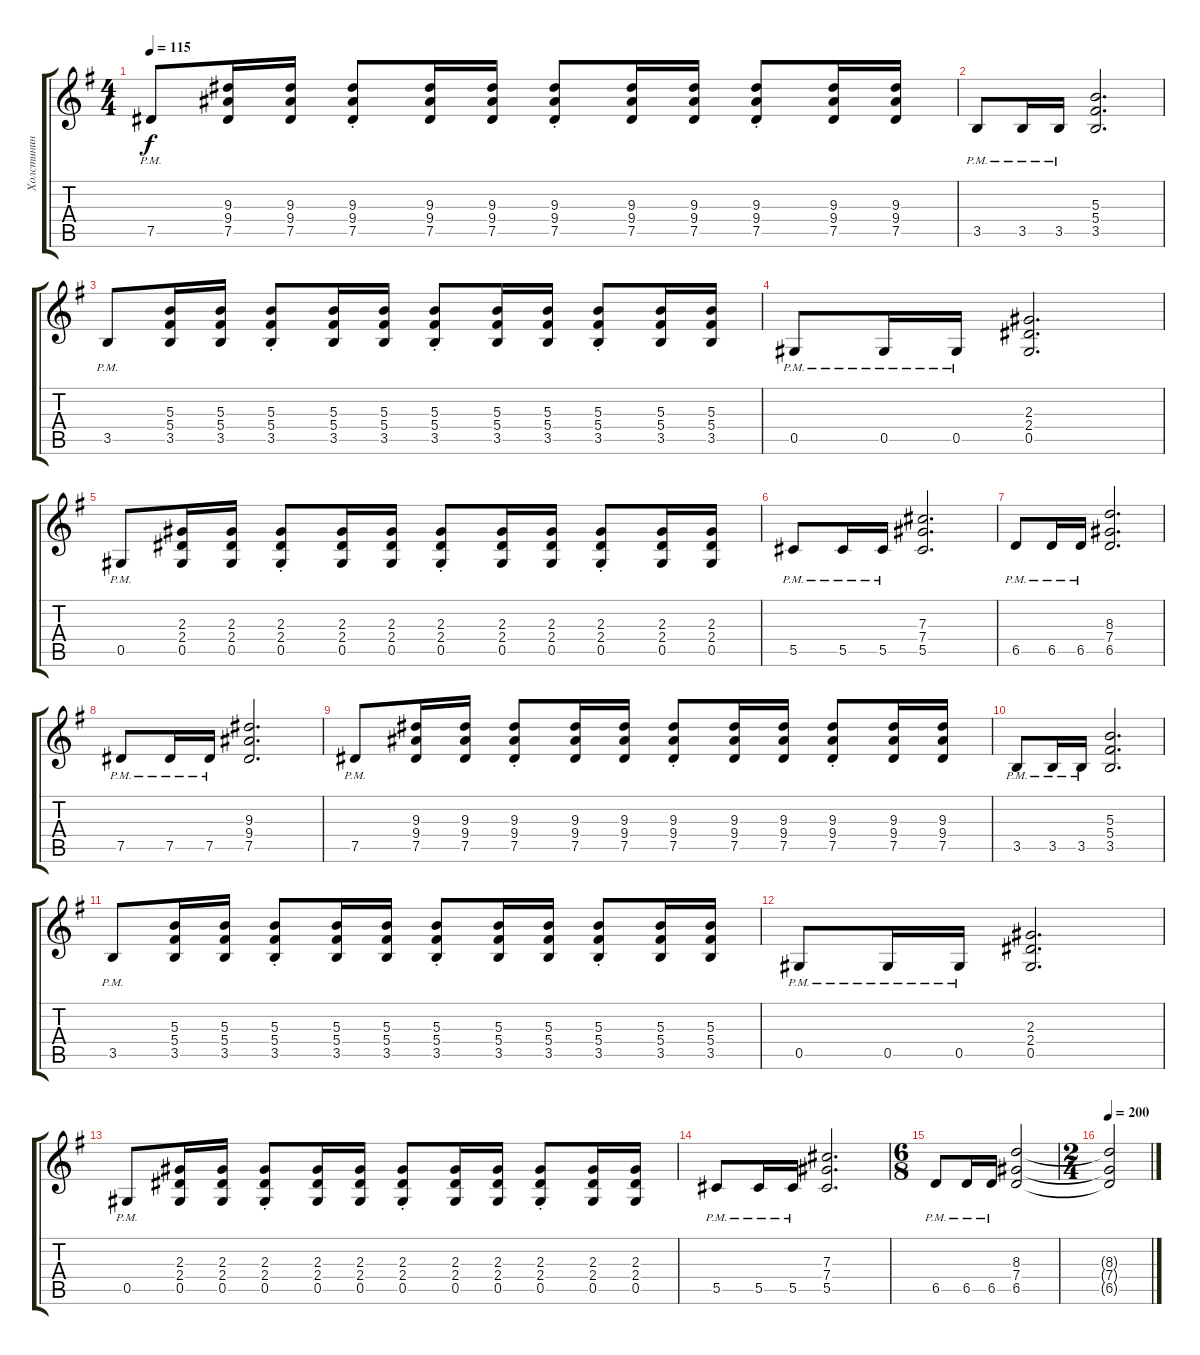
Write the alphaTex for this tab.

\track ("Холстинин" "Холстинин") {instrument distortionguitar}
\staff {score tabs}
\tuning (Eb4 Bb3 Gb3 Db3 Ab2 Eb2) {hide}
\ts (4 4)
\tempo 115
\clef g2
\ks g
7.5{pm}.8{dy f} (9.3 9.4 7.5).16 (9.3 9.4 7.5).16 (9.3{st} 9.4{st} 7.5{st}).8 (9.3 9.4 7.5).16 (9.3 9.4 7.5).16 (9.3{st} 9.4{st} 7.5{st}).8 (9.3 9.4 7.5).16 (9.3 9.4 7.5).16 (9.3{st} 9.4{st} 7.5{st}).8 (9.3 9.4 7.5).16 (9.3 9.4 7.5).16 |
3.5{pm}.8 3.5{pm}.16 3.5{pm}.16 (5.3 5.4 3.5).2{d} |
3.5{pm}.8 (5.3 5.4 3.5).16 (5.3 5.4 3.5).16 (5.3{st} 5.4{st} 3.5{st}).8 (5.3 5.4 3.5).16 (5.3 5.4 3.5).16 (5.3{st} 5.4{st} 3.5{st}).8 (5.3 5.4 3.5).16 (5.3 5.4 3.5).16 (5.3{st} 5.4{st} 3.5{st}).8 (5.3 5.4 3.5).16 (5.3 5.4 3.5).16 |
0.5{pm}.8 0.5{pm}.16 0.5{pm}.16 (2.3 2.4 0.5).2{d} |
0.5{pm}.8 (2.3 2.4 0.5).16 (2.3 2.4 0.5).16 (2.3{st} 2.4{st} 0.5{st}).8 (2.3 2.4 0.5).16 (2.3 2.4 0.5).16 (2.3{st} 2.4{st} 0.5{st}).8 (2.3 2.4 0.5).16 (2.3 2.4 0.5).16 (2.3{st} 2.4{st} 0.5{st}).8 (2.3 2.4 0.5).16 (2.3 2.4 0.5).16 |
5.5{pm}.8 5.5{pm}.16 5.5{pm}.16 (7.3 7.4 5.5).2{d} |
6.5{pm}.8 6.5{pm}.16 6.5{pm}.16 (8.3 7.4 6.5).2{d} |
7.5{pm}.8 7.5{pm}.16 7.5{pm}.16 (9.3 9.4 7.5).2{d} |
7.5{pm}.8 (9.3 9.4 7.5).16 (9.3 9.4 7.5).16 (9.3{st} 9.4{st} 7.5{st}).8 (9.3 9.4 7.5).16 (9.3 9.4 7.5).16 (9.3{st} 9.4{st} 7.5{st}).8 (9.3 9.4 7.5).16 (9.3 9.4 7.5).16 (9.3{st} 9.4{st} 7.5{st}).8 (9.3 9.4 7.5).16 (9.3 9.4 7.5).16 |
3.5{pm}.8 3.5{pm}.16 3.5{pm}.16 (5.3 5.4 3.5).2{d} |
3.5{pm}.8 (5.3 5.4 3.5).16 (5.3 5.4 3.5).16 (5.3{st} 5.4{st} 3.5{st}).8 (5.3 5.4 3.5).16 (5.3 5.4 3.5).16 (5.3{st} 5.4{st} 3.5{st}).8 (5.3 5.4 3.5).16 (5.3 5.4 3.5).16 (5.3{st} 5.4{st} 3.5{st}).8 (5.3 5.4 3.5).16 (5.3 5.4 3.5).16 |
0.5{pm}.8 0.5{pm}.16 0.5{pm}.16 (2.3 2.4 0.5).2{d} |
0.5{pm}.8 (2.3 2.4 0.5).16 (2.3 2.4 0.5).16 (2.3{st} 2.4{st} 0.5{st}).8 (2.3 2.4 0.5).16 (2.3 2.4 0.5).16 (2.3{st} 2.4{st} 0.5{st}).8 (2.3 2.4 0.5).16 (2.3 2.4 0.5).16 (2.3{st} 2.4{st} 0.5{st}).8 (2.3 2.4 0.5).16 (2.3 2.4 0.5).16 |
5.5{pm}.8 5.5{pm}.16 5.5{pm}.16 (7.3 7.4 5.5).2{d} |
\ts (6 8)
6.5{pm}.8 6.5{pm}.16 6.5{pm}.16 (8.3 7.4 6.5).2 |
\ts (2 4)
\tempo 200
(8.3{t} 7.4{t} 6.5{t}).2
